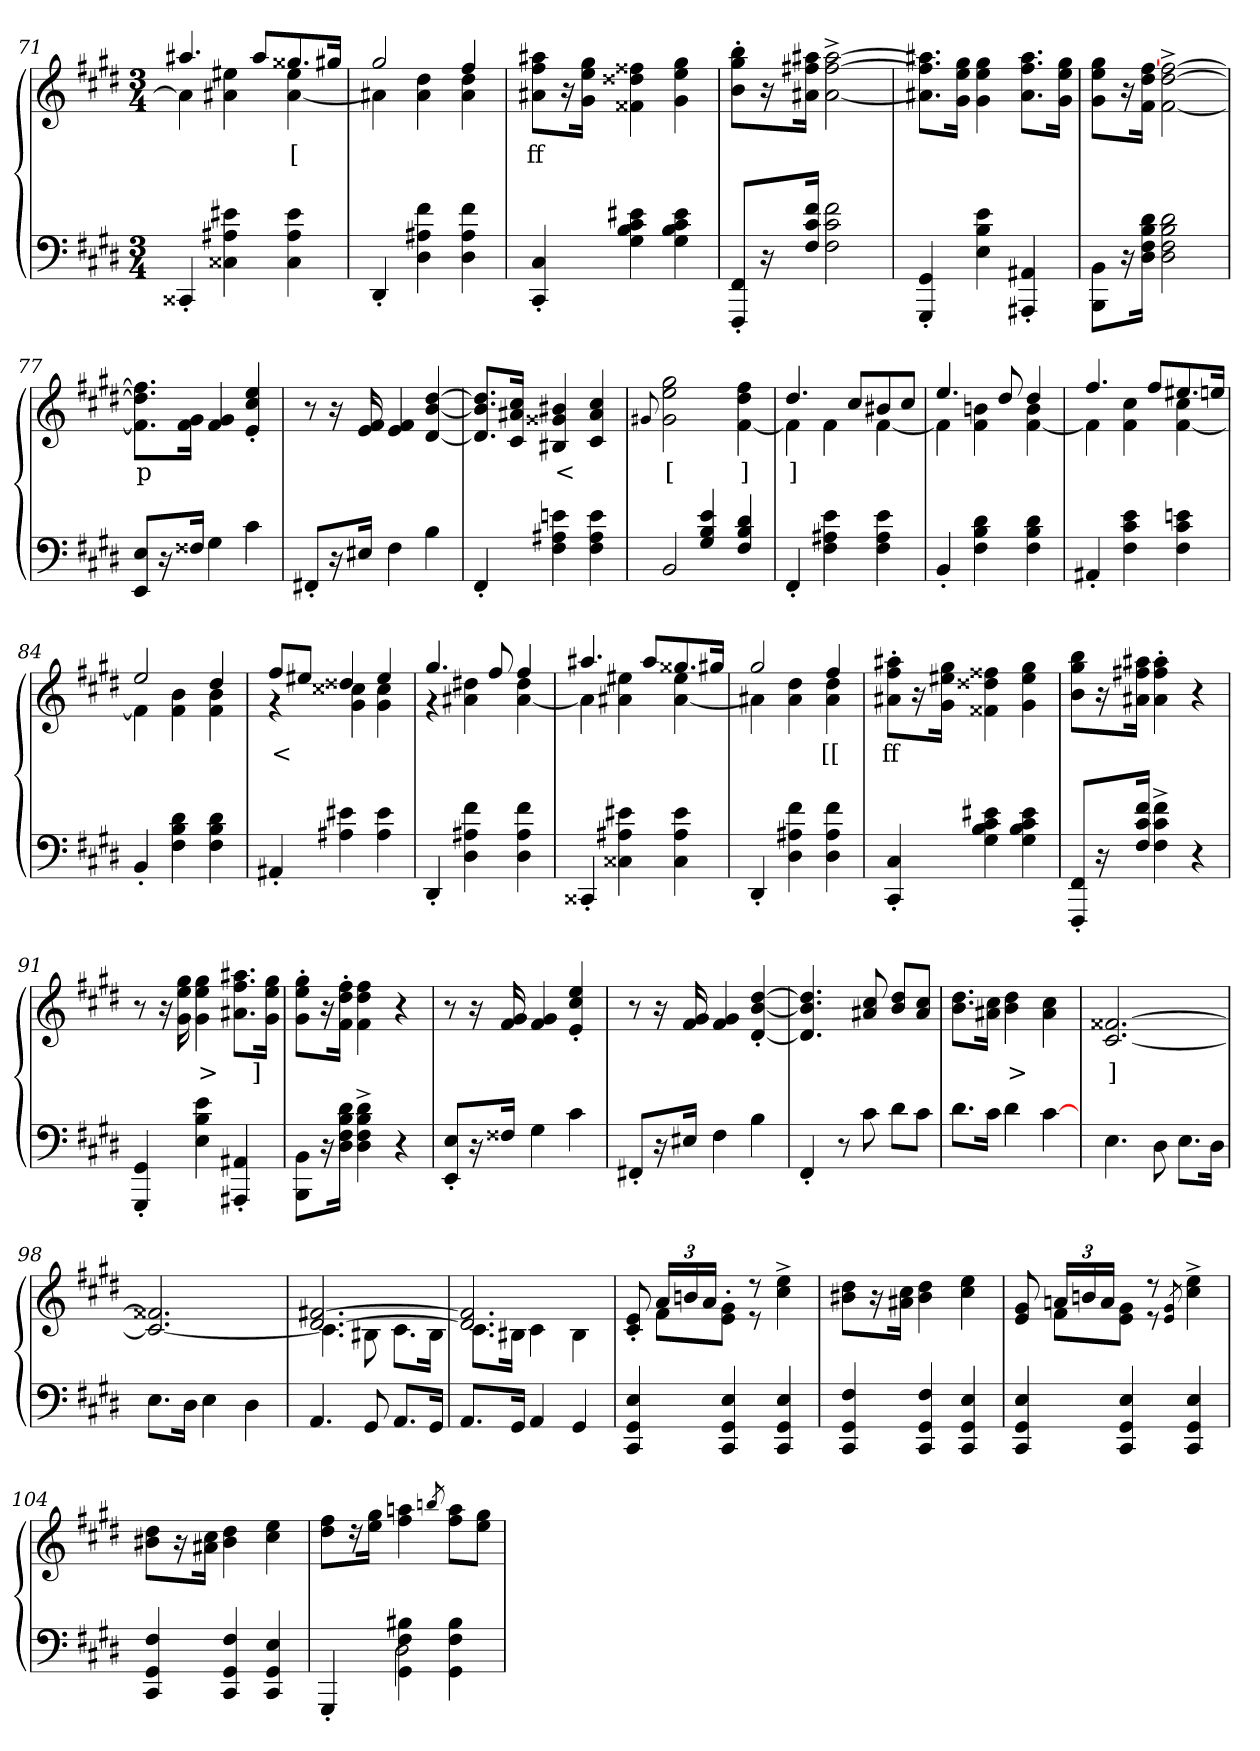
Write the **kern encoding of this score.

**kern	**kern	**text
*part2	*part1	*part1
*staff2	*staff1	*staff1
*clefF4	*clefG2	*
*k[f#c#g#d#]	*k[f#c#g#d#]	*
*c#:	*c#:	*
*M3/4	*M3/4	*
=71	=71	=71
*	*^	*
4CC##X'>	4.aa#X	4a#]	.
4e#X 4A#X 4C##	.	4ee#X 4a#	.
.	8aa#L	.	.
4e# 4A# 4C##	8.gg##X	4ee# [4a#	[
.	16gg#XJk	.	.
=72	=72	=72	=72
4DD#'>	2gg#	4a#X]	.
4f# 4A#X 4D#	.	4dd# 4a#	.
4f# 4A# 4D#	4ff#	4dd# 4a#	.
*	*v	*v	*
=73	=73	=73
4C#'> 4CC#'>	8aa#X 8ff# 8a#XL	ff
.	16r	.
.	16gg# 16ee 16g#Jk	.
4e#X 4c# 4B 4G#	4ff##X 4dd##X 4f##X	.
4e# 4c# 4B 4G#	4gg# 4ee 4g#	.
=74	=74	=74
8FF#/'> 8FFF#/'>L	8bb'> 8gg#'> 8b'>L	.
16r	16r	.
16f#\ 16c#\ 16F#\Jk	16aa#X 16ff#X 16a#XJk	.
2f# 2c# 2F#	[2aa#^> [2ff#^> [2a#^>	.
=75	=75	=75
4GG#'> 4GGG#'>	8.aa#X] 8.ff#] 8.a#X]L	.
.	16gg# 16ee 16g#Jk	.
4e 4B 4E	4gg# 4ee 4g#	.
4AA#X'> 4AAA#X'>	8.aa# 8.ff# 8.a#L	.
.	16gg# 16ee 16g#Jk	.
=76	=76	=76
8BB\ 8BBB\L	8gg# 8ee 8g#L	.
16r	16r	.
16d# 16B 16F# 16D#Jk	[16ff# 16dd# 16f#Jk	.
2d# 2B 2F# 2D#	[2ff#^> [2dd#^> [2f#^>	.
=77	=77	=77
8E 8EEL	8.ff#\] 8.dd#\] 8.f#\]L	p
16r	.	.
16F##XJk	16g# 16f#Jk	.
4G#	4g# 4f#	.
4c#	4ee'> 4cc#'> 4e'>	.
=78	=78	=78
8FF#X'>L	8r	.
16r	16r	.
16E#XJk	16f# 16e	.
4F#	4f# 4e	.
4B	[4dd# [4b [4d#	.
=79	=79	=79
4FF#'>	8.dd#] 8.b] 8.d#]L	.
.	16cc# 16a#X 16c#Jk	.
4en 4A#X 4F#	4b#X 4g##X 4B#X	<
4e 4A# 4F#	4cc# 4a# 4c#	.
=80	=80	=80
.	8qqg#X/	.
*^	*	*
4ryy	2BB/	2gg# 2ee 2g#	[
4e 4B 4G#	.	.	.
4d#/ 4B/ 4F#/	4ryy	4ff# 4dd# [4f#	]
*v	*v	*	*
=81	=81	=81
*	*^	*
4FF#'>	4.dd#	4f#]	]
4e 4A#X 4F#	.	4f#	.
.	8cc#L	.	.
4e 4A# 4F#	8b#X	[4f#	.
.	8cc#J	.	.
=82	=82	=82	=82
4BB'>	4.ee	4f#]	.
4d# 4B 4F#	.	4bn 4f#	.
.	8dd#	.	.
4d# 4B 4F#	4dd#	4b [4f#	.
=83	=83	=83	=83
4AA#X'>	4.ff#	4f#]	.
4e 4c# 4F#	.	4cc# 4f#	.
.	8ff#L	.	.
4en 4c# 4F#	8.ee#X	4cc# [4f#	.
.	16eenJk	.	.
=84	=84	=84	=84
4BB'>	2ee	4f#]	.
4d# 4B 4F#	.	4b 4f#	.
4d# 4B 4F#	4dd#	4b 4f#	.
=85	=85	=85	=85
4AA#X'>	8ff#L	4r	<
.	8ee#XJ	.	.
4e#X 4A#	4dd##X	4cc##X 4g#	.
4e# 4A#	4ee#	4cc## 4g#	.
=86	=86	=86	=86
4DD#'>	4.gg#	4r	.
4f# 4A#X 4D#	.	4dd#X 4a#X	.
.	8ff#	.	.
4f# 4A# 4D#	4ff#	4dd# [4a#	.
=87	=87	=87	=87
4CC##X'>	4.aa#X	4a#]	.
4e#X 4A#X 4C##	.	4ee#X 4a#	.
.	8aa#L	.	.
4e# 4A# 4C##	8.gg##X	4ee# [4a#	.
.	16gg#XJk	.	.
=88	=88	=88	=88
4DD#'>	2gg#	4a#X]	.
4f# 4A#X 4D#	.	4dd# 4a#	.
4f# 4A# 4D#	4ff#	4dd# 4a#	[[
*	*v	*v	*
=89	=89	=89
4C#'> 4CC#'>	8aa#X'> 8ff#'> 8a#X'>L	ff
.	16r	.
.	16gg# 16ee#X 16g#Jk	.
4e#X 4c# 4B 4G#	4ff##X 4dd##X 4f##X	.
4e# 4c# 4B 4G#	4gg# 4ee# 4g#	.
=90	=90	=90
8FF#/'> 8FFF#/'>L	8bb 8gg# 8bL	.
16r	16r	.
16f#\ 16c#\ 16F#\Jk	16aa#X 16ff#X 16a#XJk	.
4f#^> 4c#^> 4F#^>	4aa#'> 4ff#'> 4a#'>	.
4r	4r	.
=91	=91	=91
4GG#'> 4GGG#'>	8r	.
.	16r	.
.	16gg# 16ee 16g#	.
4e 4B 4E	4gg# 4ee 4g#	>
4AA#X'> 4AAA#X'>	8.aa#X 8.ff# 8.a#XL	.
.	16gg# 16ee 16g#Jk	]
=92	=92	=92
8BB\ 8BBB\L	8gg#'> 8ee'> 8g#'>L	.
16r	16r	.
16d# 16B 16F# 16D#Jk	16ff#'> 16dd#'> 16f#'>Jk	.
4d#^> 4B^> 4F#^> 4D#^>	4ff# 4dd# 4f#	.
4r	4r	.
=93	=93	=93
8E'> 8EE'>L	8r	p
16r	16r	.
16F##XJk	16g# 16f#	.
4G#	4g# 4f#	.
4c#	4ee'> 4cc#'> 4e'>	.
=94	=94	=94
8FF#X'>L	8r	.
16r	16r	.
16E#XJk	16g# 16f#	.
4F#	4g# 4f#	.
4B	[4dd#'> [4b'> [4d#/'>	.
=95	=95	=95
4FF#'>	4.dd#] 4.b] 4.d#]	.
8r	.	.
8c#	8cc#/ 8a#X/	.
8d#L	8dd#/ 8b/L	.
8c#J	8cc# 8a#J	.
=96	=96	=96
8.d#L	8.dd# 8.bL	.
16c#Jk	16cc# 16a#XJk	.
4d#	4dd# 4b	>
[4c#	4cc# 4a#	.
=97	=97	=97
4.E	[2.f##X/ [2.c#/	]
8D#	.	.
8.EL	.	.
16D#J	.	.
=98	=98	=98
8.EL	2.f##X] 2.c#_	.
16D#Jk	.	.
4E	.	.
4D#	.	.
=99	=99	=99
*	*^	*
4.AA	[2.f#X [2.d#	4.c#]	.
8GG#	.	8B#X	.
8.AAL	.	8.c#L	.
16GG#Jk	.	16B#Jk	.
=100	=100	=100	=100
8.AAL	2.f#] 2.d#]	8.c#L	.
16GG#Jk	.	16B#XJk	.
4AA	.	4c#	.
4GG#	.	4B#	.
=101	=101	=101	=101
4CC# 4GG# 4E	8e'> 8c#'>	8ryy	.
.	24aLL	8f#L	.
.	24bn	.	.
.	24aJJ	.	.
4E 4GG# 4CC#	8ryy	8g#'> 8e'>J	.
.	8r	8r	.
4E 4GG# 4CC#	4ee^> 4cc#^>	4ryy	.
*	*v	*v	*
=102	=102	=102
4F# 4GG# 4CC#	8dd# 8b#XL	.
.	16r	.
.	16cc# 16a#XJk	.
4F# 4GG# 4CC#	4dd# 4b#	.
4E 4GG# 4CC#	4ee 4cc#	.
=103	=103	=103
*	*^	*
4E 4GG# 4CC#	8g# 8e	8ryy	.
.	24anLL	8f#L	.
.	24bn	.	.
.	24aJJ	.	.
4E 4GG# 4CC#	8ryy	8g# 8eJ	.
.	8r	8r	.
.	8qg#/ 8qe	.	.
4E 4GG# 4CC#	4ee^> 4cc#^>	4ryy	.
*	*v	*v	*
=104	=104	=104
4F# 4GG# 4CC#	8dd# 8b#XL	.
.	16r	.
.	16cc# 16a#XJk	.
4F# 4GG# 4CC#	4dd# 4b#	.
4E 4GG# 4CC#	4ee 4cc#	.
=105	=105	=105
*^	*	*
4ryy	4GGG#'>/	8ff# 8dd#L	.
.	.	16r	.
.	.	16gg# 16eeJk	.
4B#X\ 4F#\ 4GG#\	2D#	4aan 4ff#	.
.	.	8qbbn/	.
4B#\ 4F#\ 4GG#\	.	8aa 8ff#L	.
.	.	8gg# 8eeJ	.
*v	*v	*	*
=	=	=
*-	*-	*-
